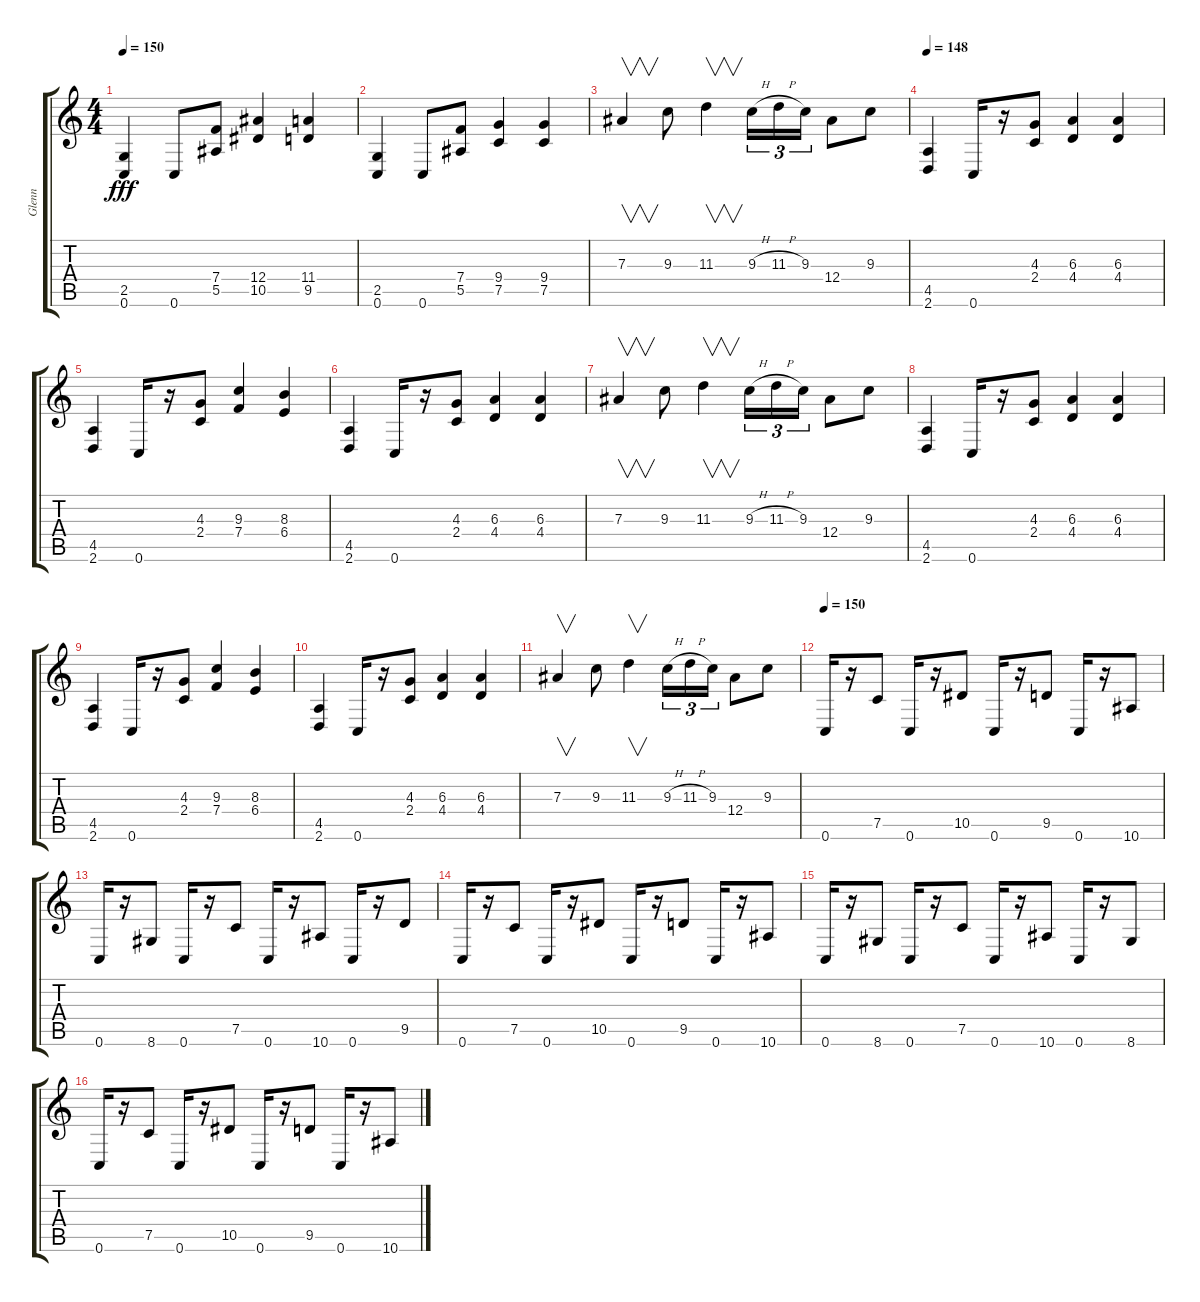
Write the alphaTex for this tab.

\track ("Glenn" "Glenn") {instrument distortionguitar}
\staff {score tabs}
\tuning (C4 G3 Eb3 Bb2 F2 C2) {hide}
\ts (4 4)
\tempo 150
\clef g2
\ks c
(2.5 0.6).4{dy fff} 0.6.8 (7.4 5.5).8 (12.4 10.5).4 (11.4 9.5).4 |
(2.5 0.6).4 0.6.8 (7.4 5.5).8 (9.4 7.5).4 (9.4 7.5).4 |
7.3.4{v} 9.3.8 11.3.4{v} 9.3{h}.16{tu (3 2)} 11.3{h}.16{tu (3 2)} 9.3.16{tu (3 2)} 12.4.8 9.3.8 |
\tempo 148
(4.5 2.6).4 0.6.16 r.16 (4.3 2.4).8 (6.3 4.4).4 (6.3 4.4).4 |
(4.5 2.6).4 0.6.16 r.16 (4.3 2.4).8 (9.3 7.4).4 (8.3 6.4).4 |
(4.5 2.6).4 0.6.16 r.16 (4.3 2.4).8 (6.3 4.4).4 (6.3 4.4).4 |
7.3.4{v} 9.3.8 11.3.4{v} 9.3{h}.16{tu (3 2)} 11.3{h}.16{tu (3 2)} 9.3.16{tu (3 2)} 12.4.8 9.3.8 |
(4.5 2.6).4 0.6.16 r.16 (4.3 2.4).8 (6.3 4.4).4 (6.3 4.4).4 |
(4.5 2.6).4 0.6.16 r.16 (4.3 2.4).8 (9.3 7.4).4 (8.3 6.4).4 |
(4.5 2.6).4 0.6.16 r.16 (4.3 2.4).8 (6.3 4.4).4 (6.3 4.4).4 |
7.3.4{v} 9.3.8 11.3.4{v} 9.3{h}.16{tu (3 2)} 11.3{h}.16{tu (3 2)} 9.3.16{tu (3 2)} 12.4.8 9.3.8 |
\tempo 150
0.6.16 r.16 7.5.8 0.6.16 r.16 10.5.8 0.6.16 r.16 9.5.8 0.6.16 r.16 10.6.8 |
0.6.16 r.16 8.6.8 0.6.16 r.16 7.5.8 0.6.16 r.16 10.6.8 0.6.16 r.16 9.5.8 |
0.6.16 r.16 7.5.8 0.6.16 r.16 10.5.8 0.6.16 r.16 9.5.8 0.6.16 r.16 10.6.8 |
0.6.16 r.16 8.6.8 0.6.16 r.16 7.5.8 0.6.16 r.16 10.6.8 0.6.16 r.16 8.6.8 |
0.6.16 r.16 7.5.8 0.6.16 r.16 10.5.8 0.6.16 r.16 9.5.8 0.6.16 r.16 10.6.8
